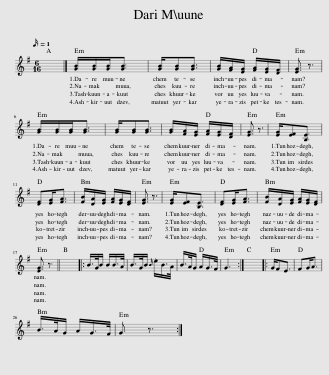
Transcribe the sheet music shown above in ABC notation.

X:1
L:1/8
Q:1/4=1
M:6/16
I:linebreak $
K:Emin
V:1 treble
V:1
 x3 |] [GB]/[GB]/[GB]<[GB] | [GB]/[GB][GB]3/2 | [GB]/[FA]/[EG]/ [FA]/[EG]/[DF]/ | [EG]3/2 z3/2 |$ %5
 [GB]/[GB]/[GB]<[GB] | [GB]/[GB][GB]3/2 | [GB]/[FA]/[EG]/ [FA]/[EG]/[DF]/ | [EG]3/2 z3/2 | [EG]/[EF][B,E]3/2 |$ %10
 [DF][EG]<[FA] | [FB]/[DA]/[EG]/ [FA]/[EG]/[DF]/ | [EG]3/2 z3/2 | [EG]/[EF][B,E]3/2 | [DF][EG]<[FA] | %15
 [FB]/[DA]/[EG]/ [FA]/[EG]/[DF]/ |$ [EG]3/2 z3/2 || x3 |: B/>G/B/ B/B/>A/ | B/>G/B/{B} .e/B/>A/ | %20
 B/>A/G/ A/G/>F/ | G3 :| x3 |: G/FE3/2 | FG<A |$ %25
 B/>A/G/ A/G/>F/ | G3/2 z3/2 :| %27
